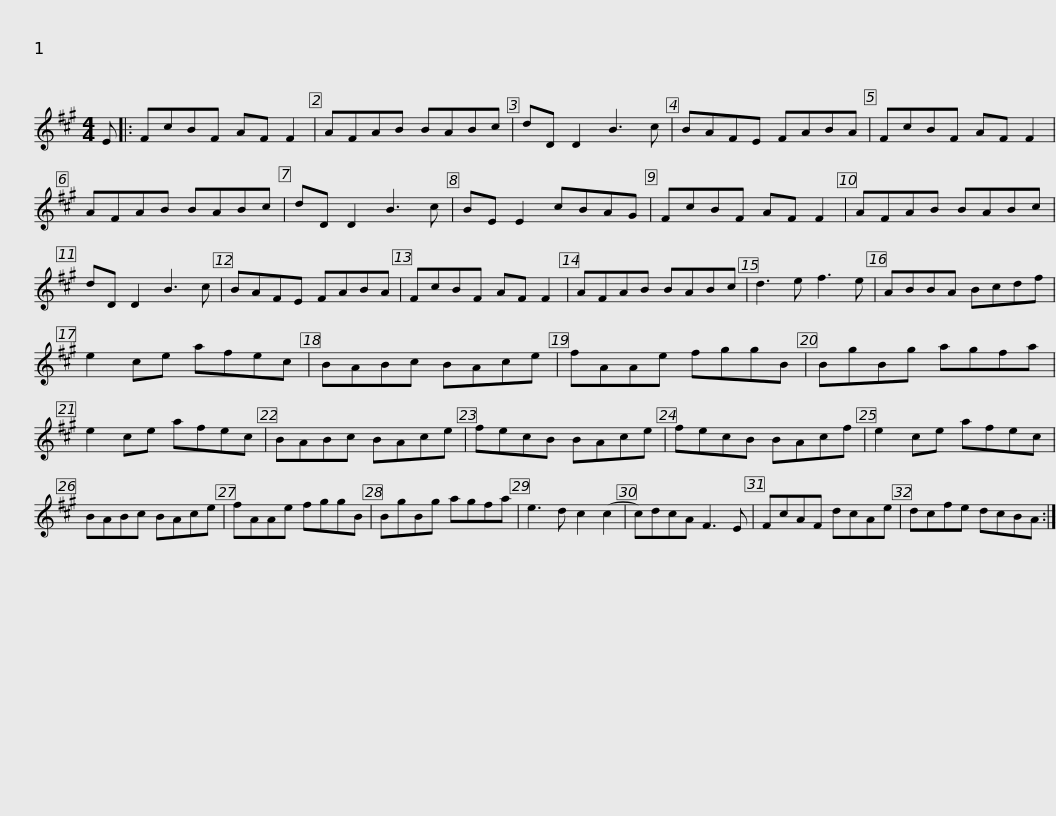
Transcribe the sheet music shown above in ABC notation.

X:1
L:1/8
M:4/4
I:linebreak $
K:A
V:1 treble
V:1
 E |: FcBF AF F2 | AFAB BABc | dD D2 B3 c | BAFE FABA | %5
 FcBF AF F2 |$ AFAB BABc | dD D2 B3 c | BE E2 cBAG | FcBF AF F2 | %10
 AFAB BABc | dD D2 B3 c |$ BAFE FABA | FcBF AF F2 | AFAB BABc | %15
 d3 e f3 e | ABBA Bcdf | e2 ce afec |$ BABc BAce | fAAe fggB | %20
 BgBg agfa | e2 ce afec | BABc BAce |$ fecB BAce | fecB BAcf | %25
 e2 ce afec | BABc BAce | fAAe fggB |$ BgBg agfa | e3 d c2 (c2 | %30
 c)dcA F3 E | FcAF dcAe | dcfe dcBA :| %33
